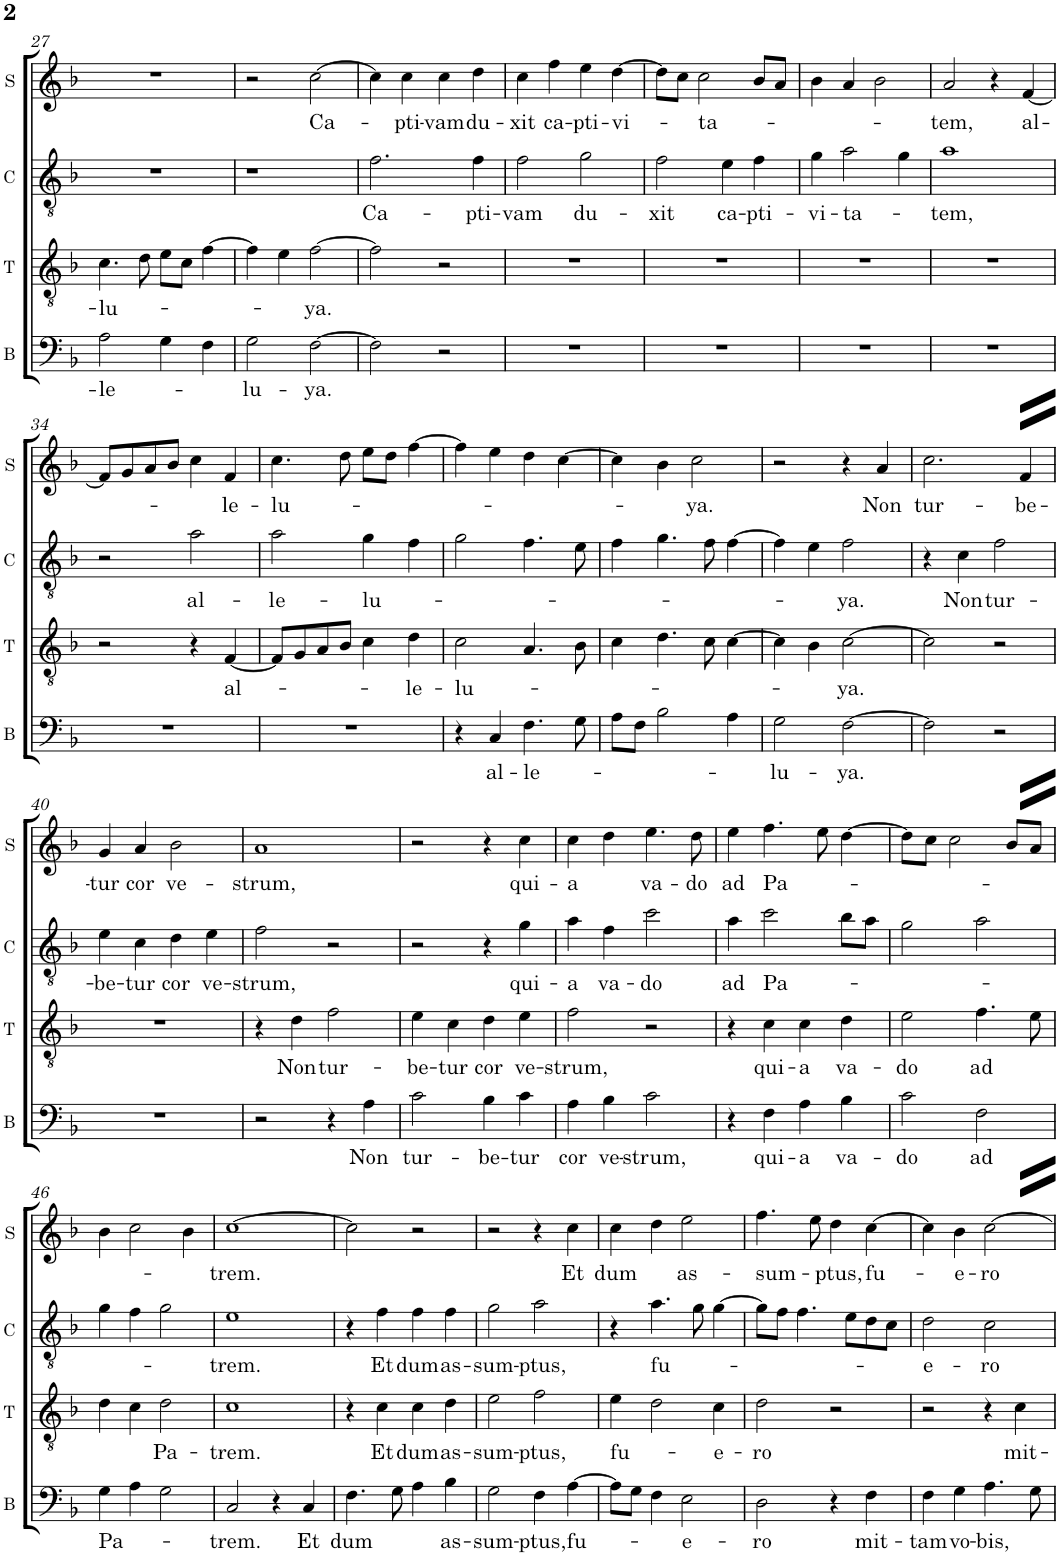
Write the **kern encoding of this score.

**kern	**text	**kern	**text	**kern	**text	**kern	**text
*part4	*part4	*part3	*part3	*part2	*part2	*part1	*part1
*staff4	*staff4	*staff3	*staff3	*staff2	*staff2	*staff1	*staff1
*I"B	*	*I"T	*	*I"C	*	*I"S	*
*I'B	*	*I'T	*	*I'C	*	*I'S	*
!!LO:PB:g=z
*clefF4	*	*clefGv2	*	*clefGv2	*	*clefG2	*
*k[b-]	*	*k[b-]	*	*k[b-]	*	*k[b-]	*
*M2/2	*	*M2/2	*	*M2/2	*	*M2/2	*
*met(c|)	*	*met(c|)	*	*met(c|)	*	*met(c|)	*
=27	=27	=27	=27	=27	=27	=27	=27
!	!LO:LY:b	!	!LO:LY:b	!	!	!	!
2A\	-le-	4.c\	-lu-	1r	.	1r	.
.	.	8d\	.	.	.	.	.
4G\	.	8e\L	.	.	.	.	.
.	.	8c\J	.	.	.	.	.
4F\	.	[4f\	.	.	.	.	.
=28	=28	=28	=28	=28	=28	=28	=28
!	!LO:LY:b	!	!	!	!	!	!
2G\	-lu-	4f\]	.	1r	.	2r	.
.	.	4e\	.	.	.	.	.
!	!LO:LY:b	!	!LO:LY:b	!	!	!	!LO:LY:b
[2F\	-ya.	[2f\	-ya.	.	.	[2cc\	Ca-
=29	=29	=29	=29	=29	=29	=29	=29
!	!	!	!	!	!LO:LY:b	!	!
2F\]	.	2f\]	.	2.f\	Ca-	4cc\]	.
!	!	!	!	!	!	!	!LO:LY:b
.	.	.	.	.	.	4cc\	-pti-
!	!	!	!	!	!	!	!LO:LY:b
2r	.	2r	.	.	.	4cc\	-vam
!	!	!	!	!	!LO:LY:b	!	!LO:LY:b
.	.	.	.	4f\	-pti-	4dd\	du-
=30	=30	=30	=30	=30	=30	=30	=30
!	!	!	!	!	!LO:LY:b	!	!LO:LY:b
1r	.	1r	.	2f\	-vam	4cc\	-xit
!	!	!	!	!	!	!	!LO:LY:b
.	.	.	.	.	.	4ff\	ca-
!	!	!	!	!	!LO:LY:b	!	!LO:LY:b
.	.	.	.	2g\	du-	4ee\	-pti-
!	!	!	!	!	!	!	!LO:LY:b
.	.	.	.	.	.	[4dd\	-vi-
=31	=31	=31	=31	=31	=31	=31	=31
!	!	!	!	!	!LO:LY:b	!	!
1r	.	1r	.	2f\	-xit	8dd\L]	.
.	.	.	.	.	.	8cc\J	.
!	!	!	!	!	!	!	!LO:LY:b
.	.	.	.	.	.	2cc\	-ta-
!	!	!	!	!	!LO:LY:b	!	!
.	.	.	.	4e\	ca-	.	.
!	!	!	!	!	!LO:LY:b	!	!
.	.	.	.	4f\	-pti-	8b-/L	.
.	.	.	.	.	.	8a/J	.
=32	=32	=32	=32	=32	=32	=32	=32
!	!	!	!	!	!LO:LY:b	!	!
1r	.	1r	.	4g\	-vi-	4b-\	.
!	!	!	!	!	!LO:LY:b	!	!
.	.	.	.	2a\	-ta-	4a/	.
.	.	.	.	.	.	2b-\	.
.	.	.	.	4g\	.	.	.
=33	=33	=33	=33	=33	=33	=33	=33
!	!	!	!	!	!LO:LY:b	!	!LO:LY:b
1r	.	1r	.	1a	-tem,	2a/	-tem,
.	.	.	.	.	.	4r	.
!	!	!	!	!	!	!	!LO:LY:b
.	.	.	.	.	.	[4f/	al-
!!LO:LB:g=z
=34	=34	=34	=34	=34	=34	=34	=34
1r	.	2r	.	2r	.	8f/L]	.
.	.	.	.	.	.	8g/	.
.	.	.	.	.	.	8a/	.
.	.	.	.	.	.	8b-/J	.
!	!	!	!	!	!LO:LY:b	!	!
.	.	4r	.	2a\	al-	4cc\	.
!	!	!	!LO:LY:b	!	!	!	!LO:LY:b
.	.	[4F/	al-	.	.	4f/	-le-
=35	=35	=35	=35	=35	=35	=35	=35
!	!	!	!	!	!LO:LY:b	!	!LO:LY:b
1r	.	8F/L]	.	2a\	-le-	4.cc\	-lu-
.	.	8G/	.	.	.	.	.
.	.	8A/	.	.	.	.	.
.	.	8B-/J	.	.	.	8dd\	.
!	!	!	!	!	!LO:LY:b	!	!
.	.	4c\	.	4g\	-lu-	8ee\L	.
.	.	.	.	.	.	8dd\J	.
!	!	!	!LO:LY:b	!	!	!	!
.	.	4d\	-le-	4f\	.	[4ff\	.
=36	=36	=36	=36	=36	=36	=36	=36
!	!	!	!LO:LY:b	!	!	!	!
4r	.	2c\	-lu-	2g\	.	4ff\]	.
!	!LO:LY:b	!	!	!	!	!	!
4C/	al-	.	.	.	.	4ee\	.
!	!LO:LY:b	!	!	!	!	!	!
4.F\	-le-	4.A/	.	4.f\	.	4dd\	.
.	.	.	.	.	.	[4cc\	.
8G\	.	8B-\	.	8e\	.	.	.
=37	=37	=37	=37	=37	=37	=37	=37
8A\L	.	4c\	.	4f\	.	4cc\]	.
8F\J	.	.	.	.	.	.	.
2B-\	.	4.d\	.	4.g\	.	4b-\	.
!	!	!	!	!	!	!	!LO:LY:b
.	.	.	.	.	.	2cc\	-ya.
.	.	8c\	.	8f\	.	.	.
4A\	.	[4c\	.	[4f\	.	.	.
=38	=38	=38	=38	=38	=38	=38	=38
!	!LO:LY:b	!	!	!	!	!	!
2G\	-lu-	4c\]	.	4f\]	.	2r	.
.	.	4B-\	.	4e\	.	.	.
!	!LO:LY:b	!	!LO:LY:b	!	!LO:LY:b	!	!
[2F\	-ya.	[2c\	-ya.	2f\	-ya.	4r	.
!	!	!	!	!	!	!	!LO:LY:b
.	.	.	.	.	.	4a/	Non
=39	=39	=39	=39	=39	=39	=39	=39
!	!	!	!	!	!	!	!LO:LY:b
2F\]	.	2c\]	.	4r	.	2.cc\	tur-
!	!	!	!	!	!LO:LY:b	!	!
.	.	.	.	4c\	Non	.	.
!	!	!	!	!	!LO:LY:b	!	!
2r	.	2r	.	2f\	tur-	.	.
!	!	!	!	!	!	!	!LO:LY:b
.	.	.	.	.	.	4f/	-be-
!!LO:LB:g=z
=40	=40	=40	=40	=40	=40	=40	=40
!	!	!	!	!	!LO:LY:b	!	!LO:LY:b
1r	.	1r	.	4e\	-be-	4g/	-tur
!	!	!	!	!	!LO:LY:b	!	!LO:LY:b
.	.	.	.	4c\	-tur	4a/	cor
!	!	!	!	!	!LO:LY:b	!	!LO:LY:b
.	.	.	.	4d\	cor	2b-\	ve-
!	!	!	!	!	!LO:LY:b	!	!
.	.	.	.	4e\	ve-	.	.
=41	=41	=41	=41	=41	=41	=41	=41
!	!	!	!	!	!LO:LY:b	!	!LO:LY:b
2r	.	4r	.	2f\	-strum,	1a	-strum,
!	!	!	!LO:LY:b	!	!	!	!
.	.	4d\	Non	.	.	.	.
!	!	!	!LO:LY:b	!	!	!	!
4r	.	2f\	tur-	2r	.	.	.
!	!LO:LY:b	!	!	!	!	!	!
4A\	Non	.	.	.	.	.	.
=42	=42	=42	=42	=42	=42	=42	=42
!	!LO:LY:b	!	!LO:LY:b	!	!	!	!
2c\	tur-	4e\	-be-	2r	.	2r	.
!	!	!	!LO:LY:b	!	!	!	!
.	.	4c\	-tur	.	.	.	.
!	!LO:LY:b	!	!LO:LY:b	!	!	!	!
4B-\	-be-	4d\	cor	4r	.	4r	.
!	!LO:LY:b	!	!LO:LY:b	!	!LO:LY:b	!	!LO:LY:b
4c\	-tur	4e\	ve-	4g\	qui-	4cc\	qui-
=43	=43	=43	=43	=43	=43	=43	=43
!	!LO:LY:b	!	!LO:LY:b	!	!LO:LY:b	!	!LO:LY:b
4A\	cor	2f\	-strum,	4a\	-a	4cc\	-a
!	!LO:LY:b	!	!	!	!LO:LY:b	!	!
4B-\	ve-	.	.	4f\	va-	4dd\	.
!	!LO:LY:b	!	!	!	!LO:LY:b	!	!LO:LY:b
2c\	-strum,	2r	.	2cc\	-do	4.ee\	va-
!	!	!	!	!	!	!	!LO:LY:b
.	.	.	.	.	.	8dd\	-do
=44	=44	=44	=44	=44	=44	=44	=44
!	!	!	!	!	!LO:LY:b	!	!LO:LY:b
4r	.	4r	.	4a\	ad	4ee\	ad
!	!LO:LY:b	!	!LO:LY:b	!	!LO:LY:b	!	!LO:LY:b
4F\	qui-	4c\	qui-	2cc\	Pa-	4.ff\	Pa-
!	!LO:LY:b	!	!LO:LY:b	!	!	!	!
4A\	-a	4c\	-a	.	.	.	.
.	.	.	.	.	.	8ee\	.
!	!LO:LY:b	!	!LO:LY:b	!	!	!	!
4B-\	va-	4d\	va-	8b-\L	.	[4dd\	.
.	.	.	.	8a\J	.	.	.
=45	=45	=45	=45	=45	=45	=45	=45
!	!LO:LY:b	!	!LO:LY:b	!	!	!	!
2c\	-do	2e\	-do	2g\	.	8dd\L]	.
.	.	.	.	.	.	8cc\J	.
.	.	.	.	.	.	2cc\	.
!	!LO:LY:b	!	!LO:LY:b	!	!	!	!
2F\	ad	4.f\	ad	2a\	.	.	.
.	.	.	.	.	.	8b-/L	.
.	.	8e\	.	.	.	8a/J	.
!!LO:LB:g=z
=46	=46	=46	=46	=46	=46	=46	=46
!	!LO:LY:b	!	!	!	!	!	!
4G\	Pa-	4d\	.	4g\	.	4b-\	.
4A\	.	4c\	.	4f\	.	2cc\	.
!	!	!	!LO:LY:b	!	!	!	!
2G\	.	2d\	Pa-	2g\	.	.	.
.	.	.	.	.	.	4b-\	.
=47	=47	=47	=47	=47	=47	=47	=47
!	!LO:LY:b	!	!LO:LY:b	!	!LO:LY:b	!	!LO:LY:b
2C/	-trem.	1c	-trem.	1e	-trem.	[1cc	-trem.
4r	.	.	.	.	.	.	.
!	!LO:LY:b	!	!	!	!	!	!
4C/	Et	.	.	.	.	.	.
=48	=48	=48	=48	=48	=48	=48	=48
!	!LO:LY:b	!	!	!	!	!	!
4.F\	dum	4r	.	4r	.	2cc\]	.
!	!	!	!LO:LY:b	!	!LO:LY:b	!	!
.	.	4c\	Et	4f\	Et	.	.
8G\	.	.	.	.	.	.	.
!	!	!	!LO:LY:b	!	!LO:LY:b	!	!
4A\	.	4c\	dum	4f\	dum	2r	.
!	!LO:LY:b	!	!LO:LY:b	!	!LO:LY:b	!	!
4B-\	as-	4d\	as-	4f\	as-	.	.
=49	=49	=49	=49	=49	=49	=49	=49
!	!LO:LY:b	!	!LO:LY:b	!	!LO:LY:b	!	!
2G\	-sum-	2e\	-sum-	2g\	-sum-	2r	.
!	!LO:LY:b	!	!LO:LY:b	!	!LO:LY:b	!	!
4F\	-ptus,	2f\	-ptus,	2a\	-ptus,	4r	.
!	!LO:LY:b	!	!	!	!	!	!LO:LY:b
[4A\	fu-	.	.	.	.	4cc\	Et
=50	=50	=50	=50	=50	=50	=50	=50
!	!	!	!LO:LY:b	!	!	!	!LO:LY:b
8A\L]	.	4e\	fu-	4r	.	4cc\	dum
8G\J	.	.	.	.	.	.	.
!	!	!	!	!	!LO:LY:b	!	!
4F\	.	2d\	.	4.a\	fu-	4dd\	.
!	!LO:LY:b	!	!	!	!	!	!LO:LY:b
2E\	-e-	.	.	.	.	2ee\	as-
.	.	.	.	8g\	.	.	.
!	!	!	!LO:LY:b	!	!	!	!
.	.	4c\	-e-	[4g\	.	.	.
=51	=51	=51	=51	=51	=51	=51	=51
!	!LO:LY:b	!	!LO:LY:b	!	!	!	!LO:LY:b
2D\	-ro	2d\	-ro	8g\L]	.	4.ff\	-sum-
.	.	.	.	8f\J	.	.	.
.	.	.	.	4.f\	.	.	.
.	.	.	.	.	.	8ee\	.
!	!	!	!	!	!	!	!LO:LY:b
4r	.	2r	.	.	.	4dd\	-ptus,
.	.	.	.	8e\L	.	.	.
!	!LO:LY:b	!	!	!	!	!	!LO:LY:b
4F\	mit-	.	.	8d\	.	[4cc\	fu-
.	.	.	.	8c\J	.	.	.
=52	=52	=52	=52	=52	=52	=52	=52
!	!LO:LY:b	!	!	!	!LO:LY:b	!	!
4F\	-tam	2r	.	2d\	-e-	4cc\]	.
!	!LO:LY:b	!	!	!	!	!	!LO:LY:b
4G\	vo-	.	.	.	.	4b-\	-e-
!	!LO:LY:b	!	!	!	!LO:LY:b	!	!LO:LY:b
4.A\	-bis,	4r	.	2c\	-ro	[2cc\	-ro
!	!	!	!LO:LY:b	!	!	!	!
.	.	4c\	mit-	.	.	.	.
8G\	.	.	.	.	.	.	.
=	=	=	=	=	=	=	=
*-	*-	*-	*-	*-	*-	*-	*-
